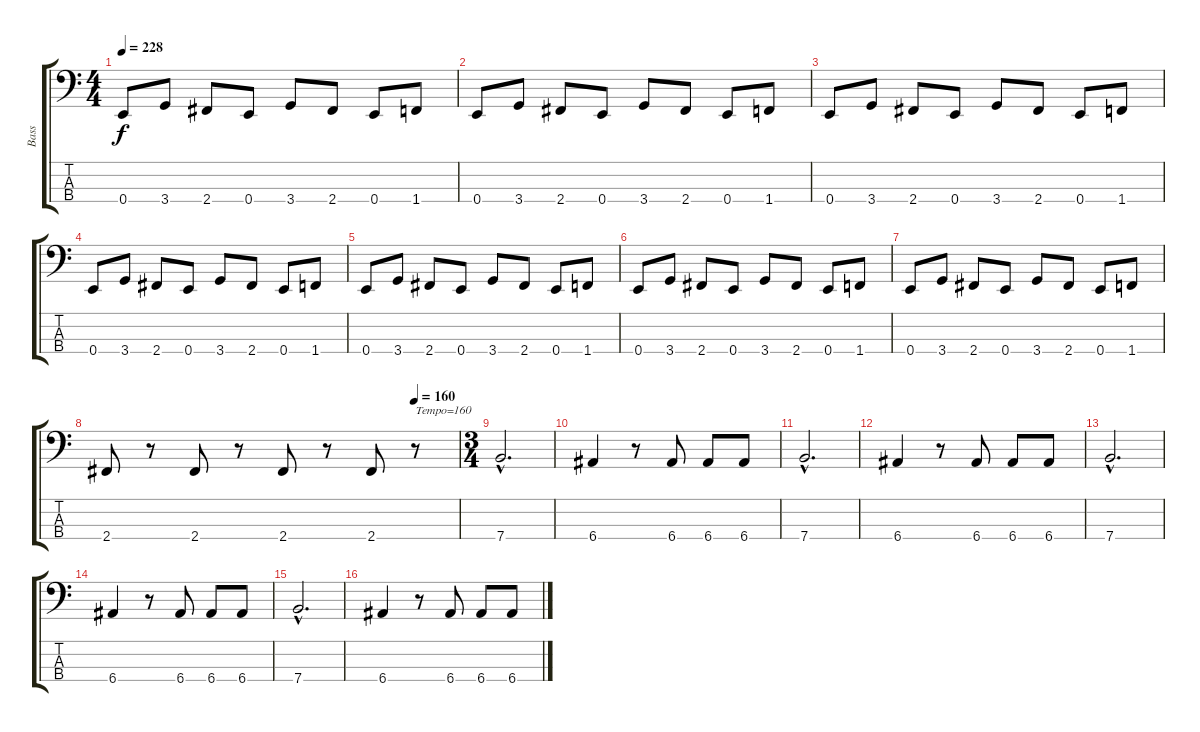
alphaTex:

\track ("Bass" "Bass") {instrument electricbasspick}
\staff {score tabs}
\tuning (G2 D2 A1 E1) {hide}
\ts (4 4)
\tempo 228
\clef f4
\ks c
0.4.8{dy f} 3.4.8 2.4.8 0.4.8 3.4.8 2.4.8 0.4.8 1.4.8 |
0.4.8 3.4.8 2.4.8 0.4.8 3.4.8 2.4.8 0.4.8 1.4.8 |
0.4.8 3.4.8 2.4.8 0.4.8 3.4.8 2.4.8 0.4.8 1.4.8 |
0.4.8 3.4.8 2.4.8 0.4.8 3.4.8 2.4.8 0.4.8 1.4.8 |
0.4.8 3.4.8 2.4.8 0.4.8 3.4.8 2.4.8 0.4.8 1.4.8 |
0.4.8 3.4.8 2.4.8 0.4.8 3.4.8 2.4.8 0.4.8 1.4.8 |
0.4.8 3.4.8 2.4.8 0.4.8 3.4.8 2.4.8 0.4.8 1.4.8 |
\tempo (160 0.875)
2.4.8 r.8 2.4.8 r.8 2.4.8 r.8 2.4.8 r.8{txt "Tempo=160"} |
\ts (3 4)
7.4{hac}.2{d} |
6.4.4 r.8 6.4.8 6.4.8 6.4.8 |
7.4{hac}.2{d} |
6.4.4 r.8 6.4.8 6.4.8 6.4.8 |
7.4{hac}.2{d} |
6.4.4 r.8 6.4.8 6.4.8 6.4.8 |
7.4{hac}.2{d} |
6.4.4 r.8 6.4.8 6.4.8 6.4.8
